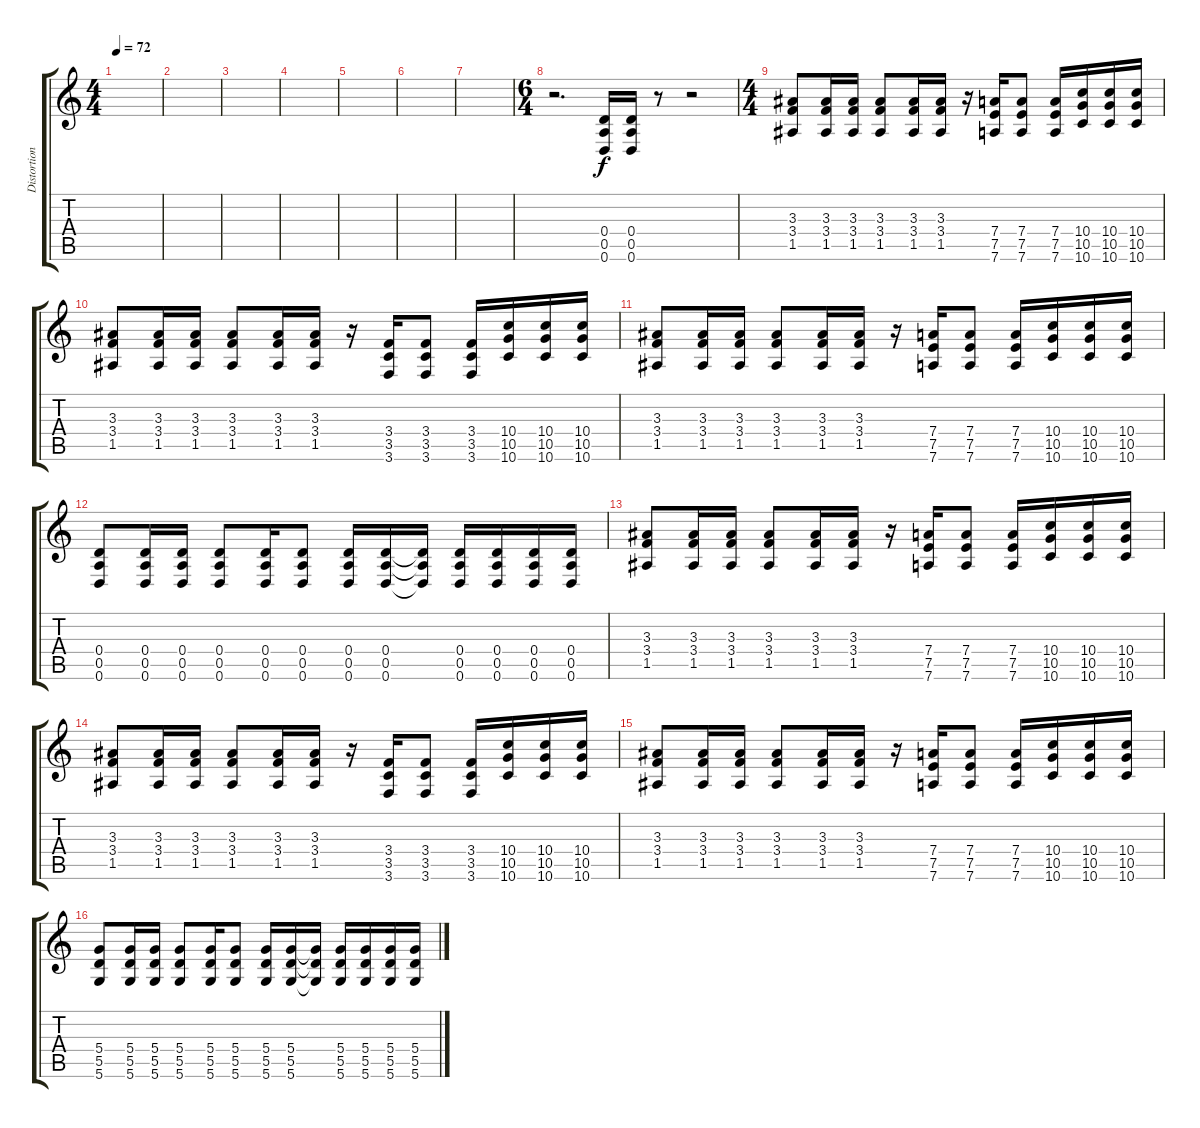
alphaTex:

\track ("Distortion guitar" "Distortion") {instrument distortionguitar}
\staff {score tabs}
\tuning (E4 B3 G3 D3 A2 D2) {hide}
\ts (4 4)
\tempo 72
\clef g2
\ks c
|
|
|
|
|
|
|
\ts (6 4)
r.2{d} (0.4 0.5 0.6).16 (0.4 0.5 0.6).16 r.8 r.2 |
\ts (4 4)
(3.3 3.4 1.5).8 (3.3 3.4 1.5).16 (3.3 3.4 1.5).16 (3.3 3.4 1.5).8 (3.3 3.4 1.5).16 (3.3 3.4 1.5).16 r.16 (7.4 7.5 7.6).16 (7.4 7.5 7.6).8 (7.4 7.5 7.6).16 (10.4 10.5 10.6).16 (10.4 10.5 10.6).16 (10.4 10.5 10.6).16 |
(3.3 3.4 1.5).8 (3.3 3.4 1.5).16 (3.3 3.4 1.5).16 (3.3 3.4 1.5).8 (3.3 3.4 1.5).16 (3.3 3.4 1.5).16 r.16 (3.4 3.5 3.6).16 (3.4 3.5 3.6).8 (3.4 3.5 3.6).16 (10.4 10.5 10.6).16 (10.4 10.5 10.6).16 (10.4 10.5 10.6).16 |
(3.3 3.4 1.5).8 (3.3 3.4 1.5).16 (3.3 3.4 1.5).16 (3.3 3.4 1.5).8 (3.3 3.4 1.5).16 (3.3 3.4 1.5).16 r.16 (7.4 7.5 7.6).16 (7.4 7.5 7.6).8 (7.4 7.5 7.6).16 (10.4 10.5 10.6).16 (10.4 10.5 10.6).16 (10.4 10.5 10.6).16 |
(0.4 0.5 0.6).8 (0.4 0.5 0.6).16 (0.4 0.5 0.6).16 (0.4 0.5 0.6).8 (0.4 0.5 0.6).16 (0.4 0.5 0.6).8 (0.4 0.5 0.6).16 (0.4 0.5 0.6).16 (0.4{t} 0.5{t} 0.6{t}).16 (0.4 0.5 0.6).16 (0.4 0.5 0.6).16 (0.4 0.5 0.6).16 (0.4 0.5 0.6).16 |
(3.3 3.4 1.5).8 (3.3 3.4 1.5).16 (3.3 3.4 1.5).16 (3.3 3.4 1.5).8 (3.3 3.4 1.5).16 (3.3 3.4 1.5).16 r.16 (7.4 7.5 7.6).16 (7.4 7.5 7.6).8 (7.4 7.5 7.6).16 (10.4 10.5 10.6).16 (10.4 10.5 10.6).16 (10.4 10.5 10.6).16 |
(3.3 3.4 1.5).8 (3.3 3.4 1.5).16 (3.3 3.4 1.5).16 (3.3 3.4 1.5).8 (3.3 3.4 1.5).16 (3.3 3.4 1.5).16 r.16 (3.4 3.5 3.6).16 (3.4 3.5 3.6).8 (3.4 3.5 3.6).16 (10.4 10.5 10.6).16 (10.4 10.5 10.6).16 (10.4 10.5 10.6).16 |
(3.3 3.4 1.5).8 (3.3 3.4 1.5).16 (3.3 3.4 1.5).16 (3.3 3.4 1.5).8 (3.3 3.4 1.5).16 (3.3 3.4 1.5).16 r.16 (7.4 7.5 7.6).16 (7.4 7.5 7.6).8 (7.4 7.5 7.6).16 (10.4 10.5 10.6).16 (10.4 10.5 10.6).16 (10.4 10.5 10.6).16 |
(5.4 5.5 5.6).8 (5.4 5.5 5.6).16 (5.4 5.5 5.6).16 (5.4 5.5 5.6).8 (5.4 5.5 5.6).16 (5.4 5.5 5.6).8 (5.4 5.5 5.6).16 (5.4 5.5 5.6).16 (5.4{t} 5.5{t} 5.6{t}).16 (5.4 5.5 5.6).16 (5.4 5.5 5.6).16 (5.4 5.5 5.6).16 (5.4 5.5 5.6).16
